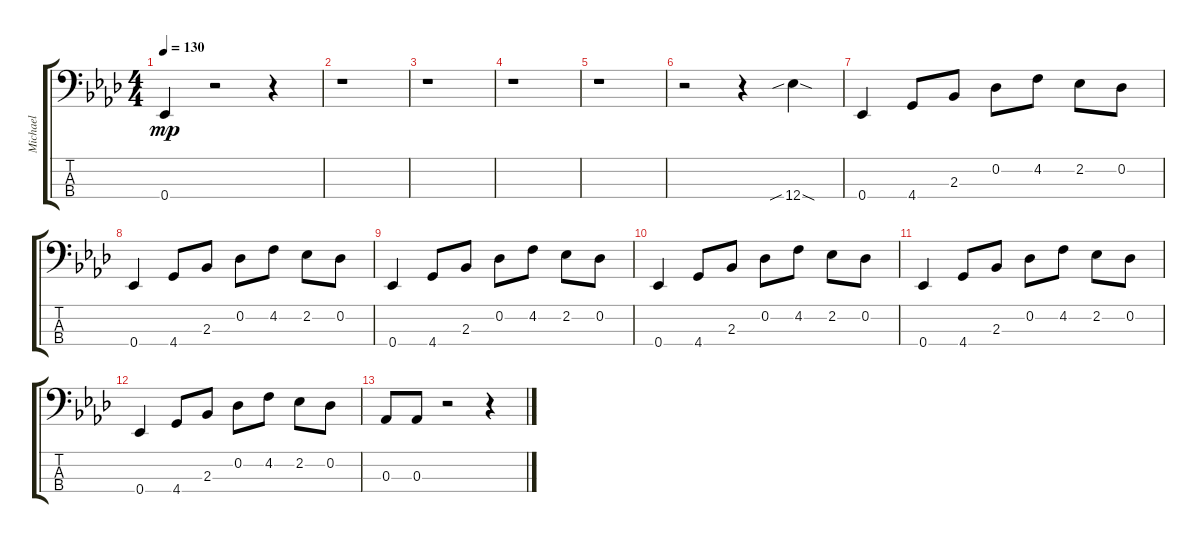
\track ("Michael" "Michael") {instrument electricbassfinger}
\staff {score tabs}
\tuning (Gb2 Db2 Ab1 Eb1) {hide}
\ts (4 4)
\tempo 130
\clef f4
\ks ab
0.4.4{dy mp} r.2 r.4 |
r.1 |
r.1 |
r.1 |
r.1 |
r.2 r.4 12.4{sib sod}.4 |
0.4.4 4.4.8 2.3.8 0.2.8 4.2.8 2.2.8 0.2.8 |
0.4.4 4.4.8 2.3.8 0.2.8 4.2.8 2.2.8 0.2.8 |
0.4.4 4.4.8 2.3.8 0.2.8 4.2.8 2.2.8 0.2.8 |
0.4.4 4.4.8 2.3.8 0.2.8 4.2.8 2.2.8 0.2.8 |
0.4.4 4.4.8 2.3.8 0.2.8 4.2.8 2.2.8 0.2.8 |
0.4.4 4.4.8 2.3.8 0.2.8 4.2.8 2.2.8 0.2.8 |
0.3.8 0.3.8 r.2 r.4
